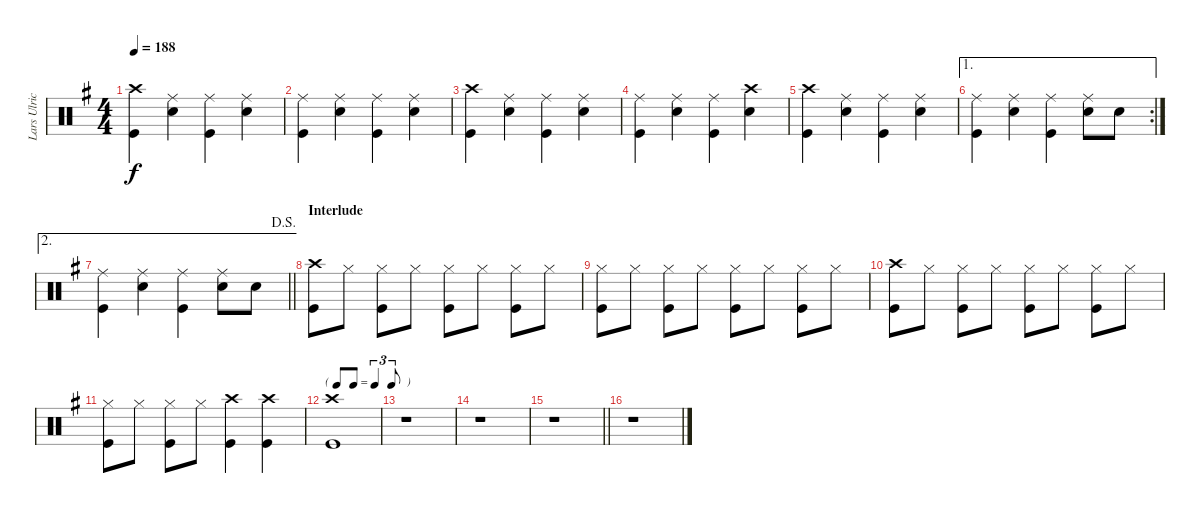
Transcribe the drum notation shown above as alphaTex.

\track ("Lars Ulrich" "Lars Ulric") {instrument percussion}
\staff {score}
\articulation defaults
\ts (4 4)
\tempo 188
\clef neutral
\ks g
("Crash high (hit)" "Kick (hit)").4{dy f} ("Ride (middle)" "Snare (hit) 2").4 ("Ride (middle)" "Kick (hit)").4 ("Ride (middle)" "Snare (hit) 2").4 |
("Ride (middle)" "Kick (hit)").4 ("Ride (middle)" "Snare (hit) 2").4 ("Ride (middle)" "Kick (hit)").4 ("Ride (middle)" "Snare (hit) 2").4 |
("Crash high (hit)" "Kick (hit)").4 ("Ride (middle)" "Snare (hit) 2").4 ("Ride (middle)" "Kick (hit)").4 ("Ride (middle)" "Snare (hit) 2").4 |
("Ride (middle)" "Kick (hit)").4 ("Ride (middle)" "Snare (hit) 2").4 ("Ride (middle)" "Kick (hit)").4 ("Crash high (hit)" "Snare (hit) 2").4 |
("Crash high (hit)" "Kick (hit)").4 ("Ride (middle)" "Snare (hit) 2").4 ("Ride (middle)" "Kick (hit)").4 ("Ride (middle)" "Snare (hit) 2").4 |
\ae 1
\rc 2
("Ride (middle)" "Kick (hit)").4 ("Ride (middle)" "Snare (hit) 2").4 ("Ride (middle)" "Kick (hit)").4 ("Ride (middle)" "Snare (hit) 2").8 "Snare (hit) 2".8 |
\ae 2
\jump dalsegno
\barLineRight lightlight
("Ride (middle)" "Kick (hit)").4 ("Ride (middle)" "Snare (hit) 2").4 ("Ride (middle)" "Kick (hit)").4 ("Ride (middle)" "Snare (hit) 2").8 "Snare (hit) 2".8 |
\section ("" "Interlude")
("Crash high (hit)" "Kick (hit)").8 "Hi-Hat (closed)".8 ("Hi-Hat (closed)" "Kick (hit)").8 "Hi-Hat (closed)".8 ("Hi-Hat (closed)" "Kick (hit)").8 "Hi-Hat (closed)".8 ("Hi-Hat (closed)" "Kick (hit)").8 "Hi-Hat (closed)".8 |
("Hi-Hat (closed)" "Kick (hit)").8 "Hi-Hat (closed)".8 ("Hi-Hat (closed)" "Kick (hit)").8 "Hi-Hat (closed)".8 ("Hi-Hat (closed)" "Kick (hit)").8 "Hi-Hat (closed)".8 ("Hi-Hat (closed)" "Kick (hit)").8 "Hi-Hat (closed)".8 |
("Crash high (hit)" "Kick (hit)").8 "Hi-Hat (closed)".8 ("Hi-Hat (closed)" "Kick (hit)").8 "Hi-Hat (closed)".8 ("Hi-Hat (closed)" "Kick (hit)").8 "Hi-Hat (closed)".8 ("Hi-Hat (closed)" "Kick (hit)").8 "Hi-Hat (closed)".8 |
("Hi-Hat (closed)" "Kick (hit)").8 "Hi-Hat (closed)".8 ("Hi-Hat (closed)" "Kick (hit)").8 "Hi-Hat (closed)".8 ("Crash high (hit)" "Kick (hit)").4 ("Crash high (hit)" "Kick (hit)").4 |
\tf triplet8th
("Crash high (hit)" "Kick (hit)").1 |
r.1 |
r.1 |
\barLineRight lightlight
r.1 |
r.1
